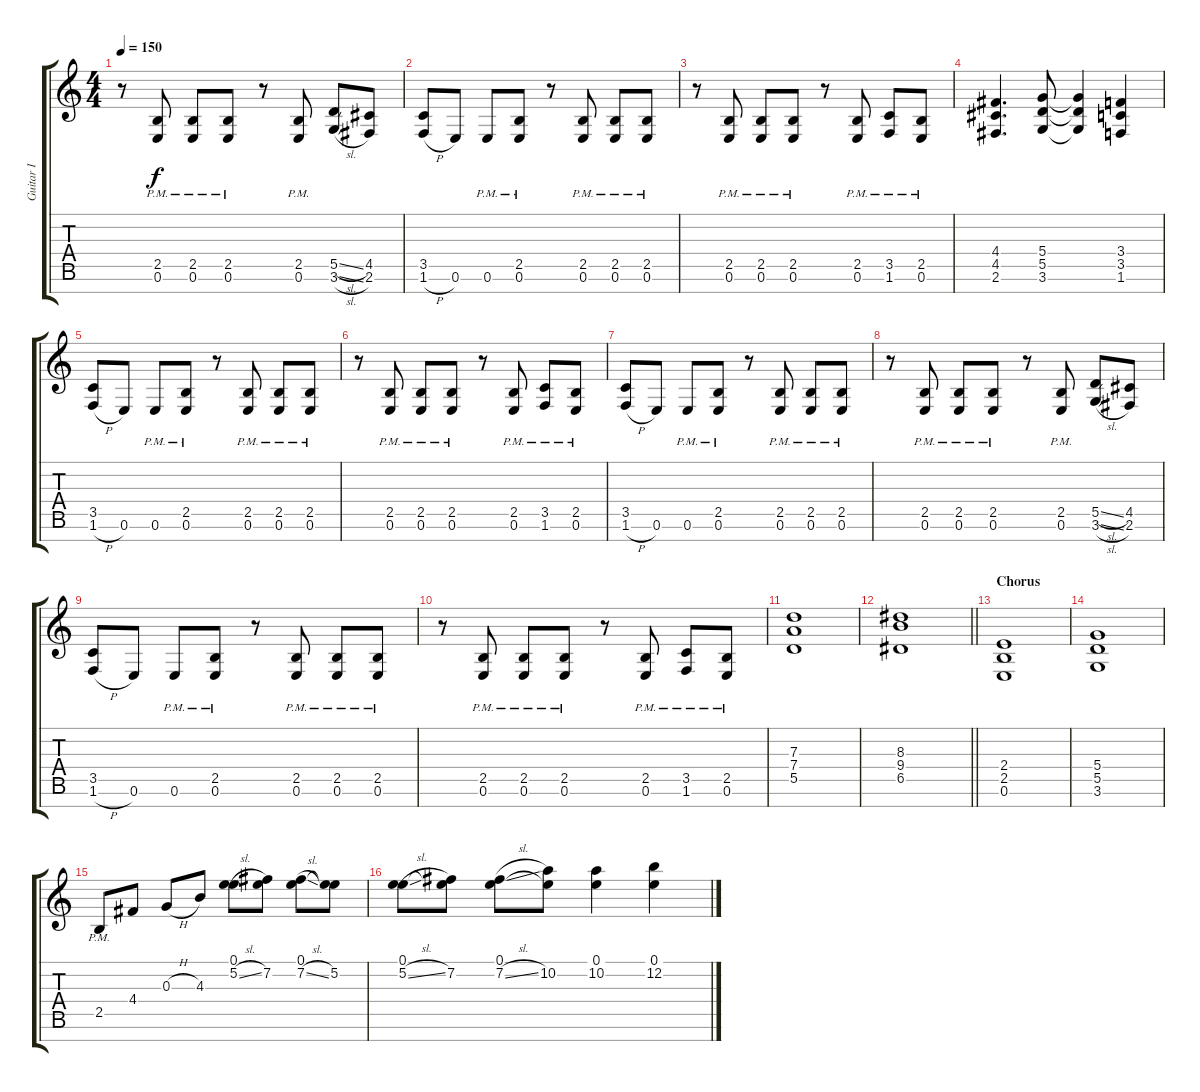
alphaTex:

\track ("Guitar I" "Guitar I") {instrument distortionguitar}
\staff {score tabs}
\tuning (E4 B3 G3 D3 A2 E2 B1) {hide}
\ts (4 4)
\tempo 150
\clef g2
\ks c
r.8{dy f} (2.5{pm} 0.6{pm}).8 (2.5{pm} 0.6{pm}).8 (2.5{pm} 0.6{pm}).8 r.8 (2.5{pm} 0.6{pm}).8 (5.5{sl} 3.6{sl}).8 (4.5 2.6).8 |
(3.5 1.6{h}).8 0.6.8 0.6{pm}.8 (2.5{pm} 0.6{pm}).8 r.8 (2.5{pm} 0.6{pm}).8 (2.5{pm} 0.6{pm}).8 (2.5{pm} 0.6{pm}).8 |
r.8 (2.5{pm} 0.6{pm}).8 (2.5{pm} 0.6{pm}).8 (2.5{pm} 0.6{pm}).8 r.8 (2.5{pm} 0.6{pm}).8 (3.5{pm} 1.6{pm}).8 (2.5{pm} 0.6{pm}).8 |
(4.4 4.5 2.6).4{d} (5.4 5.5 3.6).8 (5.4{t} 5.5{t} 3.6{t}).4 (3.4 3.5 1.6).4 |
(3.5 1.6{h}).8 0.6.8 0.6{pm}.8 (2.5{pm} 0.6{pm}).8 r.8 (2.5{pm} 0.6{pm}).8 (2.5{pm} 0.6{pm}).8 (2.5{pm} 0.6{pm}).8 |
r.8 (2.5{pm} 0.6{pm}).8 (2.5{pm} 0.6{pm}).8 (2.5{pm} 0.6{pm}).8 r.8 (2.5{pm} 0.6{pm}).8 (3.5{pm} 1.6{pm}).8 (2.5{pm} 0.6{pm}).8 |
(3.5 1.6{h}).8 0.6.8 0.6{pm}.8 (2.5{pm} 0.6{pm}).8 r.8 (2.5{pm} 0.6{pm}).8 (2.5{pm} 0.6{pm}).8 (2.5{pm} 0.6{pm}).8 |
r.8 (2.5{pm} 0.6{pm}).8 (2.5{pm} 0.6{pm}).8 (2.5{pm} 0.6{pm}).8 r.8 (2.5{pm} 0.6{pm}).8 (5.5{sl} 3.6{sl}).8 (4.5 2.6).8 |
(3.5 1.6{h}).8 0.6.8 0.6{pm}.8 (2.5{pm} 0.6{pm}).8 r.8 (2.5{pm} 0.6{pm}).8 (2.5{pm} 0.6{pm}).8 (2.5{pm} 0.6{pm}).8 |
r.8 (2.5{pm} 0.6{pm}).8 (2.5{pm} 0.6{pm}).8 (2.5{pm} 0.6{pm}).8 r.8 (2.5{pm} 0.6{pm}).8 (3.5{pm} 1.6{pm}).8 (2.5{pm} 0.6{pm}).8 |
(7.3 7.4 5.5).1 |
\barLineRight lightlight
(8.3 9.4 6.5).1 |
\section ("" "Chorus")
(2.4 2.5 0.6).1 |
(5.4 5.5 3.6).1 |
2.5{pm}.8 4.4.8 0.3{h}.8 4.3.8 (0.1 5.2{sl}).8 (0.1{t} 7.2).8 (0.1 7.2{sl}).8 (0.1{t} 5.2).8 |
(0.1 5.2{sl}).8 (0.1{t} 7.2).8 (0.1 7.2{sl}).8 (0.1{t} 10.2).8 (0.1 10.2).4 (0.1 12.2).4
